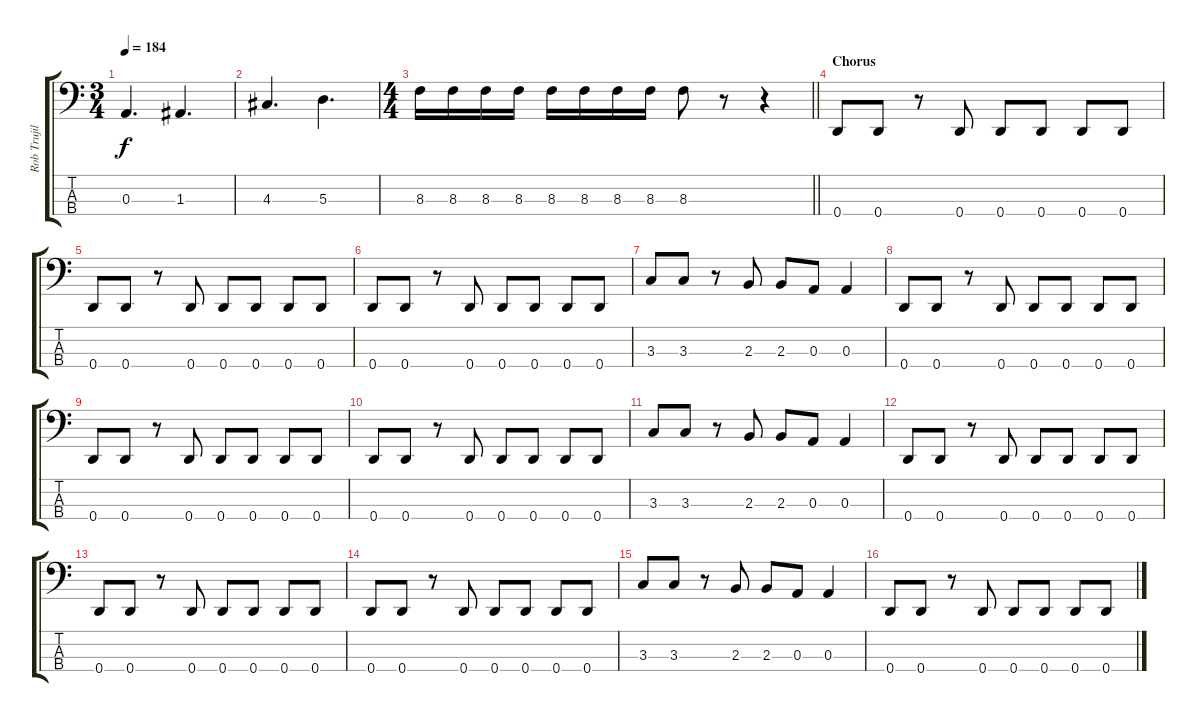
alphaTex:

\track ("Rob Trujilo" "Rob Trujil") {instrument electricbassfinger}
\staff {score tabs}
\tuning (G2 D2 A1 D1) {hide}
\ts (3 4)
\tempo 184
\clef f4
\ks c
0.3.4{d dy f} 1.3.4{d} |
4.3.4{d} 5.3.4{d} |
\ts (4 4)
\barLineRight lightlight
8.3.16 8.3.16 8.3.16 8.3.16 8.3.16 8.3.16 8.3.16 8.3.16 8.3.8 r.8 r.4 |
\section ("" "Chorus")
0.4.8 0.4.8 r.8 0.4.8 0.4.8 0.4.8 0.4.8 0.4.8 |
0.4.8 0.4.8 r.8 0.4.8 0.4.8 0.4.8 0.4.8 0.4.8 |
0.4.8 0.4.8 r.8 0.4.8 0.4.8 0.4.8 0.4.8 0.4.8 |
3.3.8 3.3.8 r.8 2.3.8 2.3.8 0.3.8 0.3.4 |
0.4.8 0.4.8 r.8 0.4.8 0.4.8 0.4.8 0.4.8 0.4.8 |
0.4.8 0.4.8 r.8 0.4.8 0.4.8 0.4.8 0.4.8 0.4.8 |
0.4.8 0.4.8 r.8 0.4.8 0.4.8 0.4.8 0.4.8 0.4.8 |
3.3.8 3.3.8 r.8 2.3.8 2.3.8 0.3.8 0.3.4 |
0.4.8 0.4.8 r.8 0.4.8 0.4.8 0.4.8 0.4.8 0.4.8 |
0.4.8 0.4.8 r.8 0.4.8 0.4.8 0.4.8 0.4.8 0.4.8 |
0.4.8 0.4.8 r.8 0.4.8 0.4.8 0.4.8 0.4.8 0.4.8 |
3.3.8 3.3.8 r.8 2.3.8 2.3.8 0.3.8 0.3.4 |
0.4.8 0.4.8 r.8 0.4.8 0.4.8 0.4.8 0.4.8 0.4.8
